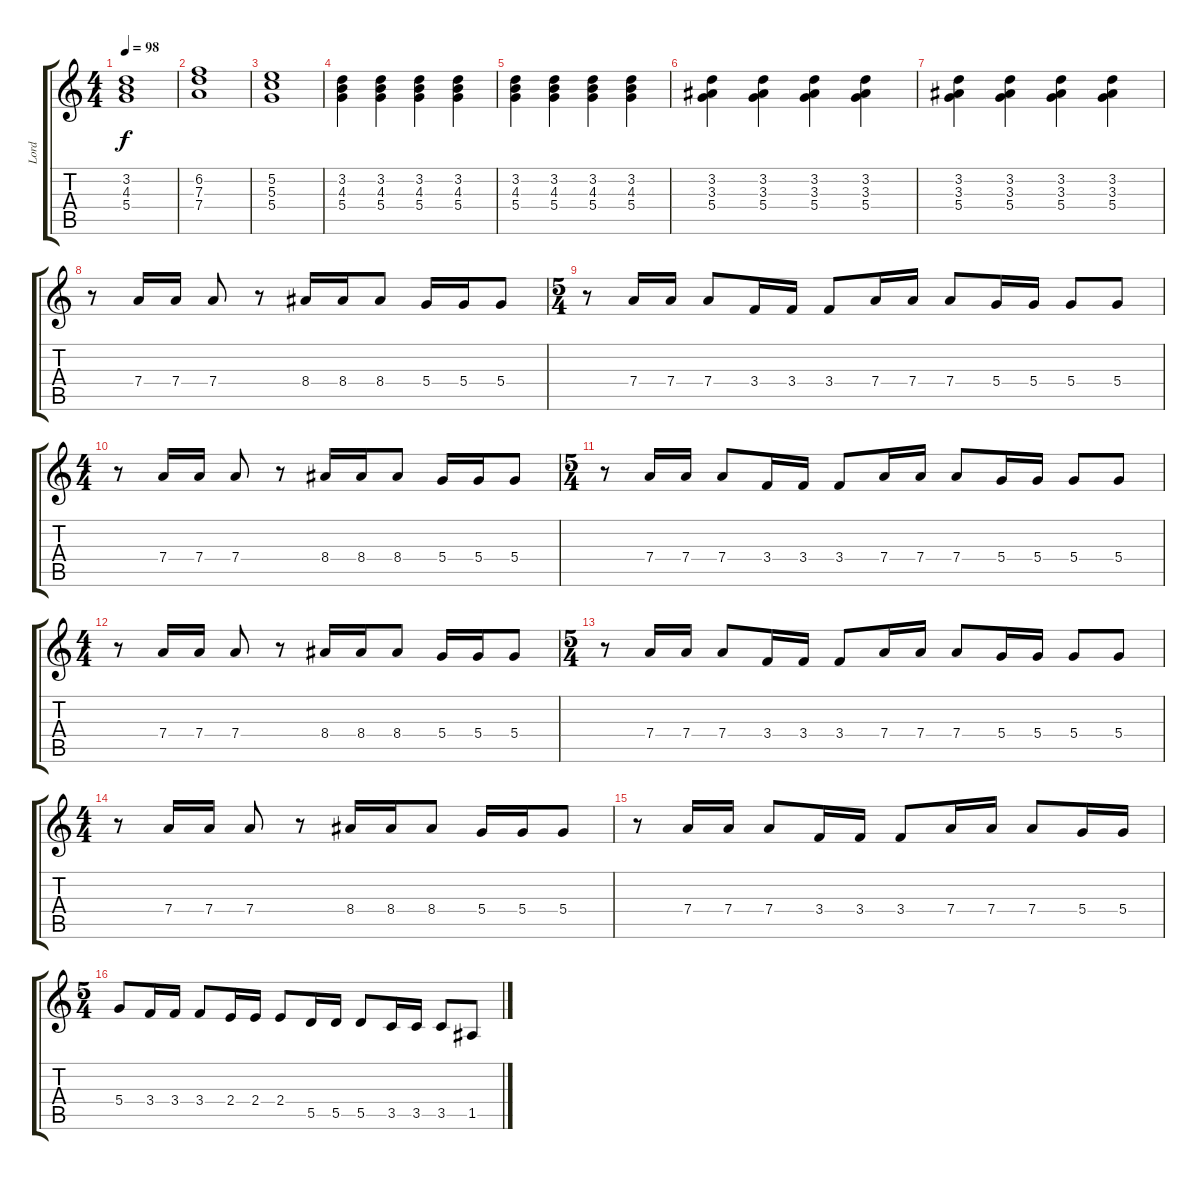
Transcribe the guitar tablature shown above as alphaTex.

\track ("Lord" "Lord") {instrument rockorgan}
\staff {score tabs}
\tuning (E5 B4 G4 D4 A3 E3) {hide}
\ts (4 4)
\tempo 98
\clef g2
\ks c
(3.2 4.3 5.4).1{dy f} |
(6.2 7.3 7.4).1 |
(5.2 5.3 5.4).1 |
(3.2 4.3 5.4).4{instrument synthstrings1} (3.2 4.3 5.4).4 (3.2 4.3 5.4).4 (3.2 4.3 5.4).4 |
(3.2 4.3 5.4).4 (3.2 4.3 5.4).4 (3.2 4.3 5.4).4 (3.2 4.3 5.4).4 |
(3.2 3.3 5.4).4 (3.2 3.3 5.4).4 (3.2 3.3 5.4).4 (3.2 3.3 5.4).4 |
(3.2 3.3 5.4).4 (3.2 3.3 5.4).4 (3.2 3.3 5.4).4 (3.2 3.3 5.4).4 |
r.8{instrument rockorgan} 7.4.16 7.4.16 7.4.8 r.8 8.4.16 8.4.16 8.4.8 5.4.16 5.4.16 5.4.8 |
\ts (5 4)
r.8 7.4.16 7.4.16 7.4.8 3.4.16 3.4.16 3.4.8 7.4.16 7.4.16 7.4.8 5.4.16 5.4.16 5.4.8 5.4.8 |
\ts (4 4)
r.8 7.4.16 7.4.16 7.4.8 r.8 8.4.16 8.4.16 8.4.8 5.4.16 5.4.16 5.4.8 |
\ts (5 4)
r.8 7.4.16 7.4.16 7.4.8 3.4.16 3.4.16 3.4.8 7.4.16 7.4.16 7.4.8 5.4.16 5.4.16 5.4.8 5.4.8 |
\ts (4 4)
r.8 7.4.16 7.4.16 7.4.8 r.8 8.4.16 8.4.16 8.4.8 5.4.16 5.4.16 5.4.8 |
\ts (5 4)
r.8 7.4.16 7.4.16 7.4.8 3.4.16 3.4.16 3.4.8 7.4.16 7.4.16 7.4.8 5.4.16 5.4.16 5.4.8 5.4.8 |
\ts (4 4)
r.8 7.4.16 7.4.16 7.4.8 r.8 8.4.16 8.4.16 8.4.8 5.4.16 5.4.16 5.4.8 |
r.8 7.4.16 7.4.16 7.4.8 3.4.16 3.4.16 3.4.8 7.4.16 7.4.16 7.4.8 5.4.16 5.4.16 |
\ts (5 4)
5.4.8 3.4.16 3.4.16 3.4.8 2.4.16 2.4.16 2.4.8 5.5.16 5.5.16 5.5.8 3.5.16 3.5.16 3.5.8 1.5.8
